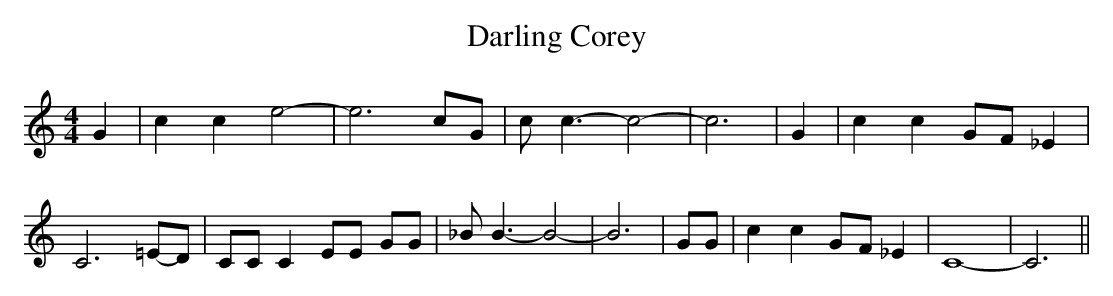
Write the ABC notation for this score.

X:1
T:Darling Corey
M:4/4
L:1/8
K:C
 G2| c2 c2 e4-| e6 cG| c c3- c4-| c6| G2| c2 c2G-F _E2| C6=E-D| CC C2 EE GG|\
 _B B3- B4-| B6| GG| c2 c2G-F _E2| C8-| C6||
